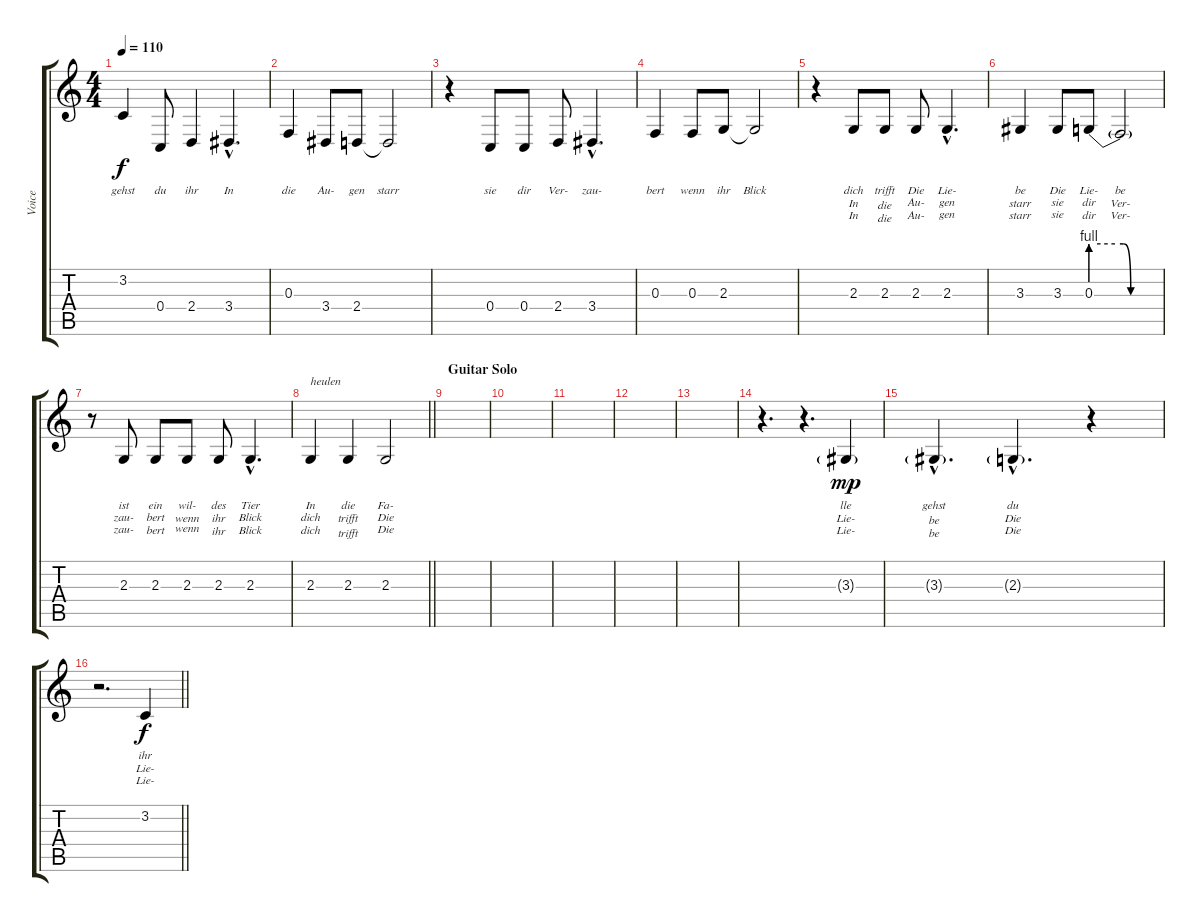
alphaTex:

\track ("Voice" "Voice") {instrument tuba}
\staff {score tabs}
\tuning (D4 A3 F3 C3 G2 C2) {hide}
\ts (4 4)
\tempo 110
\clef g2
\ks c
3.2.4{lyrics (0 "") lyrics (1 "gehst") lyrics (2 "") lyrics (3 "") lyrics (4 "") dy f} 0.4.8{lyrics (0 "") lyrics (1 "du") lyrics (2 "") lyrics (3 "") lyrics (4 "")} 2.4.4{lyrics (0 "") lyrics (1 "ihr") lyrics (2 "") lyrics (3 "") lyrics (4 "")} 3.4{hac}.4{d lyrics (0 "") lyrics (1 "In") lyrics (2 "") lyrics (3 "") lyrics (4 "")} |
0.3.4{lyrics (0 "") lyrics (1 "die") lyrics (2 "") lyrics (3 "") lyrics (4 "")} 3.4.8{lyrics (0 "") lyrics (1 "Au-") lyrics (2 "") lyrics (3 "") lyrics (4 "")} 2.4.8{lyrics (0 "") lyrics (1 "gen") lyrics (2 "") lyrics (3 "") lyrics (4 "")} 2.4{t}.2{lyrics (0 "") lyrics (1 "starr") lyrics (2 "") lyrics (3 "") lyrics (4 "")} |
r.4 0.4.8{lyrics (0 "") lyrics (1 "sie") lyrics (2 "") lyrics (3 "") lyrics (4 "")} 0.4.8{lyrics (0 "") lyrics (1 "dir") lyrics (2 "") lyrics (3 "") lyrics (4 "")} 2.4.8{lyrics (0 "") lyrics (1 "Ver-") lyrics (2 "") lyrics (3 "") lyrics (4 "")} 3.4{hac}.4{d lyrics (0 "") lyrics (1 "zau-") lyrics (2 "") lyrics (3 "") lyrics (4 "")} |
0.3.4{lyrics (0 "") lyrics (1 "bert") lyrics (2 "") lyrics (3 "") lyrics (4 "")} 0.3.8{lyrics (0 "") lyrics (1 "wenn") lyrics (2 "") lyrics (3 "") lyrics (4 "")} 2.3.8{lyrics (0 "") lyrics (1 "ihr") lyrics (2 "") lyrics (3 "") lyrics (4 "")} 2.3{t}.2{lyrics (0 "") lyrics (1 "Blick") lyrics (2 "") lyrics (3 "") lyrics (4 "")} |
r.4 2.3.8{lyrics (0 "") lyrics (1 "dich") lyrics (2 "In") lyrics (3 "In") lyrics (4 "")} 2.3.8{lyrics (0 "") lyrics (1 "trifft") lyrics (2 "die") lyrics (3 "die") lyrics (4 "")} 2.3.8{lyrics (0 "") lyrics (1 "Die") lyrics (2 "Au-") lyrics (3 "Au-") lyrics (4 "")} 2.3{hac}.4{d lyrics (0 "") lyrics (1 "Lie-") lyrics (2 "gen") lyrics (3 "gen") lyrics (4 "")} |
3.3.4{lyrics (0 "") lyrics (1 "be") lyrics (2 "starr") lyrics (3 "starr") lyrics (4 "")} 3.3.8{lyrics (0 "") lyrics (1 "Die") lyrics (2 "sie") lyrics (3 "sie") lyrics (4 "")} 0.3{be (custom 0 4 20 4 27 4 33 0 40 0 60 0)}.8{lyrics (0 "") lyrics (1 "Lie-") lyrics (2 "dir") lyrics (3 "dir") lyrics (4 "")} 0.3{t}.2{lyrics (0 "") lyrics (1 "be") lyrics (2 "Ver-") lyrics (3 "Ver-") lyrics (4 "")} |
r.8 2.3.8{lyrics (0 "") lyrics (1 "ist") lyrics (2 "zau-") lyrics (3 "zau-") lyrics (4 "")} 2.3.8{lyrics (0 "") lyrics (1 "ein") lyrics (2 "bert") lyrics (3 "bert") lyrics (4 "")} 2.3.8{lyrics (0 "") lyrics (1 "wil-") lyrics (2 "wenn") lyrics (3 "wenn") lyrics (4 "")} 2.3.8{lyrics (0 "") lyrics (1 "des") lyrics (2 "ihr") lyrics (3 "ihr") lyrics (4 "")} 2.3{hac}.4{d lyrics (0 "") lyrics (1 "Tier") lyrics (2 "Blick") lyrics (3 "Blick") lyrics (4 "")} |
\barLineRight lightlight
2.3.4{txt "heulen" lyrics (0 "") lyrics (1 "In") lyrics (2 "dich") lyrics (3 "dich") lyrics (4 "")} 2.3.4{lyrics (0 "") lyrics (1 "die") lyrics (2 "trifft") lyrics (3 "trifft") lyrics (4 "")} 2.3.2{lyrics (0 "") lyrics (1 "Fa-") lyrics (2 "Die") lyrics (3 "Die") lyrics (4 "")} |
\section ("" "Guitar Solo")
|
|
|
|
|
r.4{d} r.4{d} 3.3{g}.4{lyrics (0 "") lyrics (1 "lle") lyrics (2 "Lie-") lyrics (3 "Lie-") lyrics (4 "") dy mp} |
3.3{g hac}.4{d lyrics (0 "") lyrics (1 "gehst") lyrics (2 "be") lyrics (3 "be") lyrics (4 "")} 2.3{g hac}.4{d lyrics (0 "") lyrics (1 "du") lyrics (2 "Die") lyrics (3 "Die") lyrics (4 "")} r.4 |
\barLineRight lightlight
r.2{d} 3.2.4{lyrics (0 "") lyrics (1 "ihr") lyrics (2 "Lie-") lyrics (3 "Lie-") lyrics (4 "") dy f}
